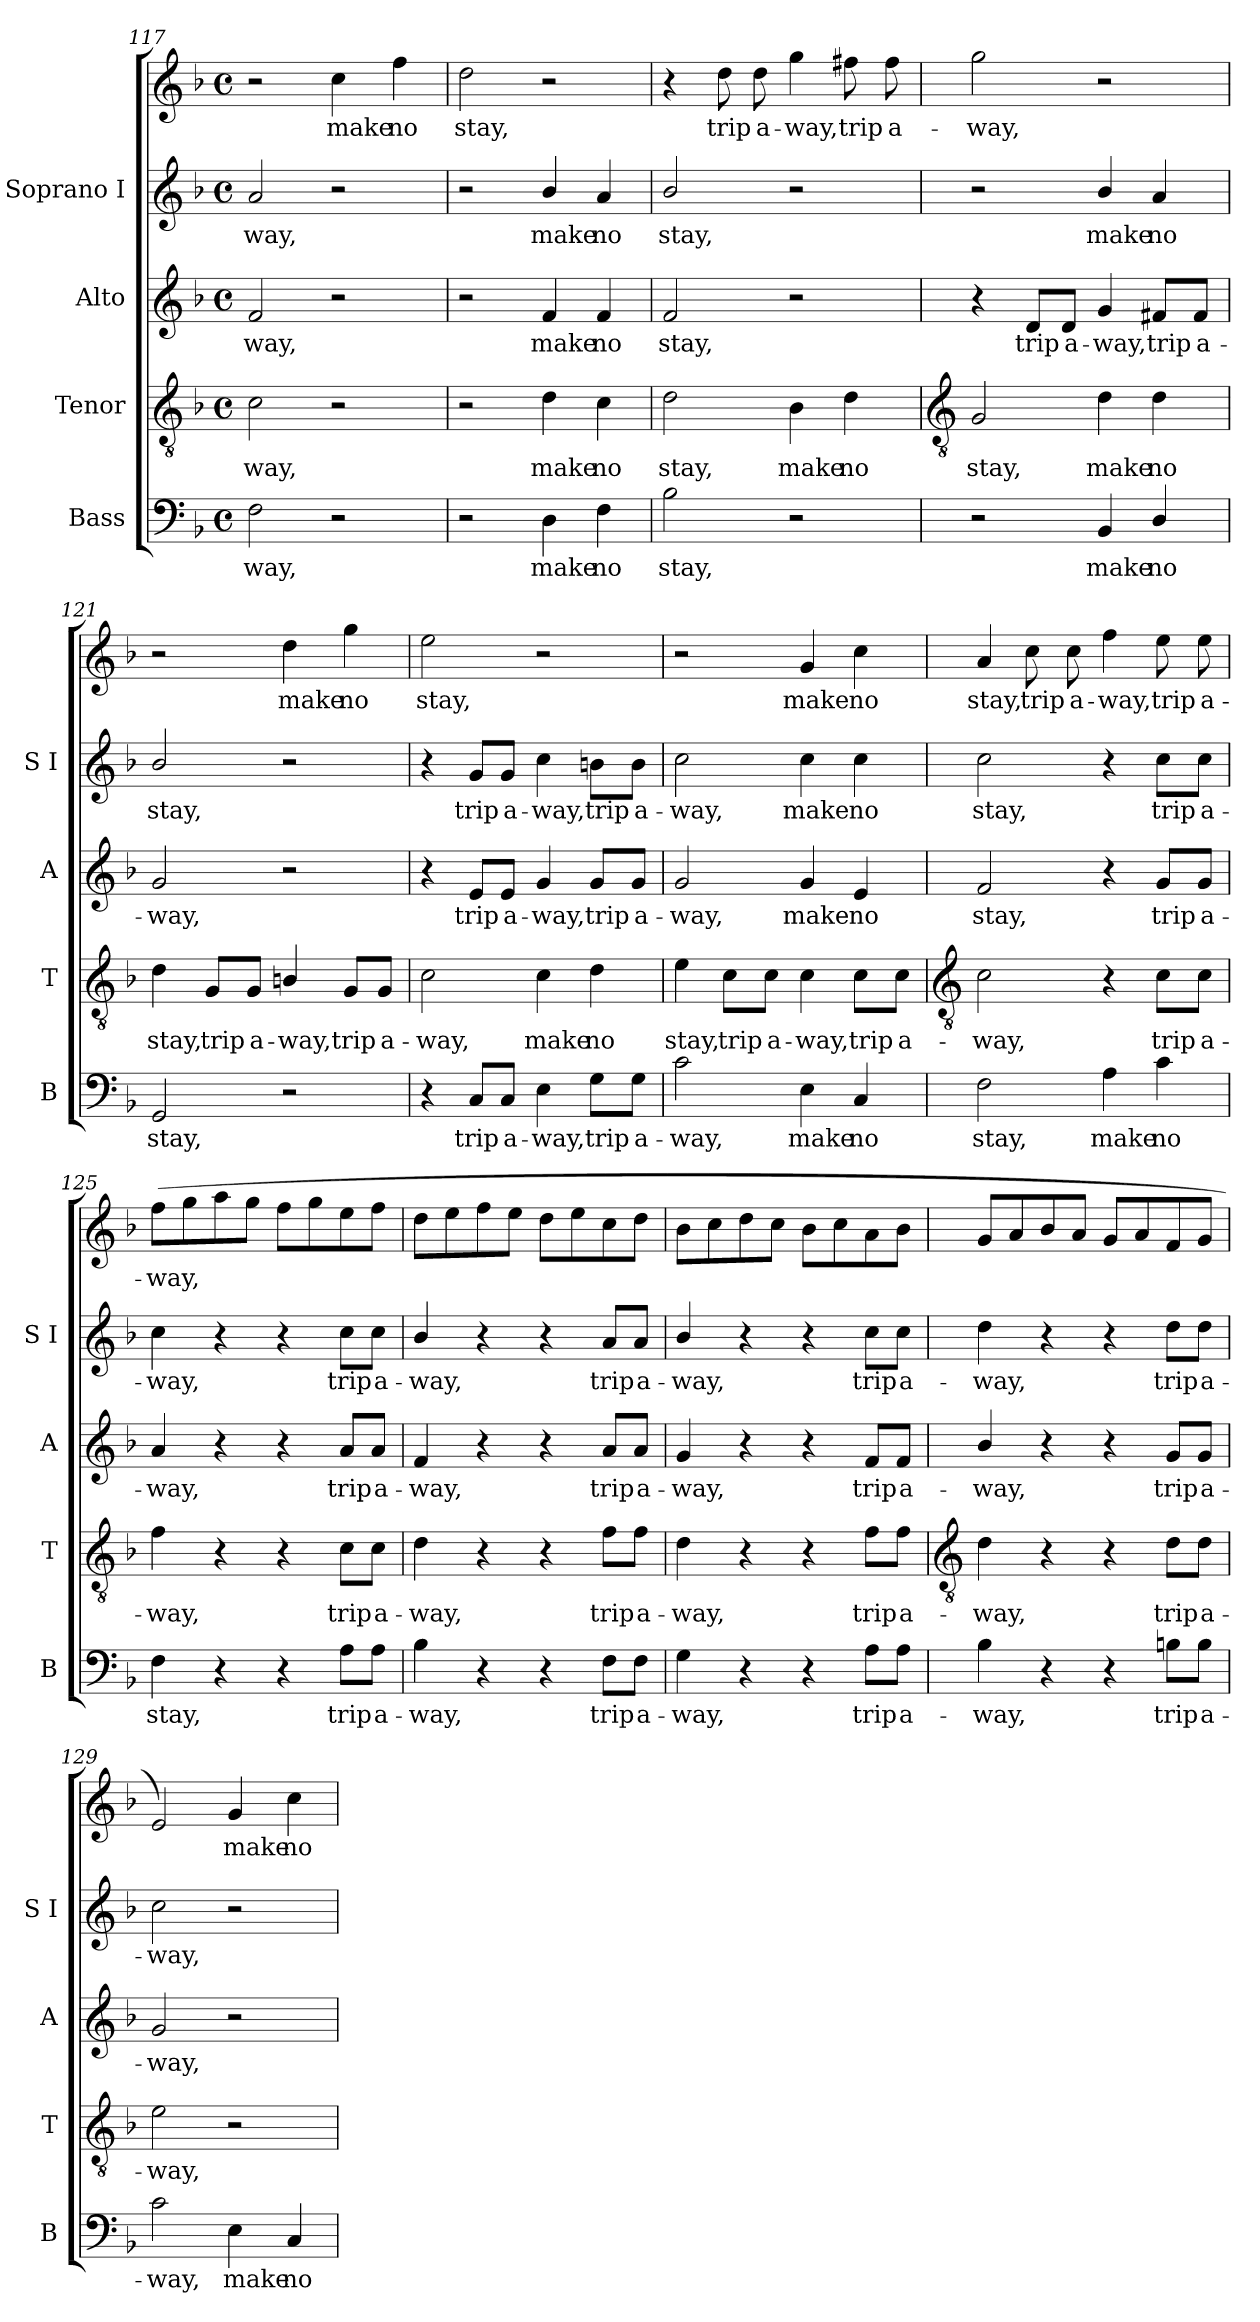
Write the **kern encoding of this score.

**kern	**text	**kern	**text	**kern	**text	**kern	**text	**kern	**text
*part4	*part4	*part3	*part3	*part2	*part2	*part1	*part1	*part1	*part1
*staff5	*staff5	*staff4	*staff4	*staff3	*staff3	*staff2	*staff2	*staff1	*staff1
*I"Bass	*	*I"Tenor	*	*I"Alto	*	*I"Soprano I	*	*	*
*I'B	*	*I'T	*	*I'A	*	*I'S I	*	*	*
*clefF4	*	*clefGv2	*	*clefG2	*	*clefG2	*	*clefG2	*
*k[b-]	*	*k[b-]	*	*k[b-]	*	*k[b-]	*	*k[b-]	*
*F:	*	*F:	*	*F:	*	*F:	*	*F:	*
*M4/4	*	*M4/4	*	*M4/4	*	*M4/4	*	*M4/4	*
*met(c)	*	*met(c)	*	*met(c)	*	*met(c)	*	*met(c)	*
=117	=117	=117	=117	=117	=117	=117	=117	=117	=117
!	!LO:LY:b	!	!LO:LY:b	!	!LO:LY:b	!	!LO:LY:b	!	!
2F	-way,	2c	-way,	2f	-way,	2a	way,	2r	.
!	!	!	!	!	!	!	!	!	!LO:LY:b
2r	.	2r	.	2r	.	2r	.	4cc	-make
!	!	!	!	!	!	!	!	!	!LO:LY:b
.	.	.	.	.	.	.	.	4ff	no
=118	=118	=118	=118	=118	=118	=118	=118	=118	=118
!	!	!	!	!	!	!	!	!	!LO:LY:b
2r	.	2r	.	2r	.	2r	.	2dd	stay,
!	!LO:LY:b	!	!LO:LY:b	!	!LO:LY:b	!	!LO:LY:b	!	!
4D	make	4d	make	4f	make	4b-/	make	2r	.
!	!LO:LY:b	!	!LO:LY:b	!	!LO:LY:b	!	!LO:LY:b	!	!
4F	no	4c	no	4f	no	4a	no	.	.
=119	=119	=119	=119	=119	=119	=119	=119	=119	=119
!	!LO:LY:b	!	!LO:LY:b	!	!LO:LY:b	!	!LO:LY:b	!	!
2B-	stay,	2d	stay,	2f	stay,	2b-/	-stay,	4r	.
!	!	!	!	!	!	!	!	!	!LO:LY:b
.	.	.	.	.	.	.	.	8dd	trip
!	!	!	!	!	!	!	!	!	!LO:LY:b
.	.	.	.	.	.	.	.	8dd	a-
!	!	!	!LO:LY:b	!	!	!	!	!	!LO:LY:b
2r	.	4B-	make	2r	.	2r	.	4gg	-way,
!	!	!	!LO:LY:b	!	!	!	!	!	!LO:LY:b
.	.	4d	no	.	.	.	.	8ff#X	trip
!	!	!	!	!	!	!	!	!	!LO:LY:b
.	.	.	.	.	.	.	.	8ff#	a-
!!LO:LB:g=z
=120	=120	=120	=120	=120	=120	=120	=120	=120	=120
*	*	*clefGv2	*	*	*	*	*	*	*
!	!	!	!LO:LY:b	!	!	!	!	!	!LO:LY:b
2r	.	2G	stay,	4r	.	2r	.	2gg	way,
!	!	!	!	!	!LO:LY:b	!	!	!	!
.	.	.	.	8d/L	trip	.	.	.	.
!	!	!	!	!	!LO:LY:b	!	!	!	!
.	.	.	.	8d/J	a-	.	.	.	.
!	!LO:LY:b	!	!LO:LY:b	!	!LO:LY:b	!	!LO:LY:b	!	!
4BB-	make	4d	make	4g	-way,	4b-/	make	2r	.
!	!LO:LY:b	!	!LO:LY:b	!	!LO:LY:b	!	!LO:LY:b	!	!
4D/	no	4d	no	8f#X/L	trip	4a	no	.	.
!	!	!	!	!	!LO:LY:b	!	!	!	!
.	.	.	.	8f#/J	a-	.	.	.	.
=121	=121	=121	=121	=121	=121	=121	=121	=121	=121
!	!LO:LY:b	!	!LO:LY:b	!	!LO:LY:b	!	!LO:LY:b	!	!
2GG	stay,	4d	stay,	2g	-way,	2b-/	stay,	2r	.
!	!	!	!LO:LY:b	!	!	!	!	!	!
.	.	8G/L	trip	.	.	.	.	.	.
!	!	!	!LO:LY:b	!	!	!	!	!	!
.	.	8G/J	a-	.	.	.	.	.	.
!	!	!	!LO:LY:b	!	!	!	!	!	!LO:LY:b
2r	.	4Bn/	-way,	2r	.	2r	.	4dd	make
!	!	!	!LO:LY:b	!	!	!	!	!	!LO:LY:b
.	.	8G/L	trip	.	.	.	.	4gg	no
!	!	!	!LO:LY:b	!	!	!	!	!	!
.	.	8G/J	a-	.	.	.	.	.	.
=122	=122	=122	=122	=122	=122	=122	=122	=122	=122
!	!	!	!LO:LY:b	!	!	!	!	!	!LO:LY:b
4r	.	2c	-way,	4r	.	4r	.	2ee	stay,
!	!LO:LY:b	!	!	!	!LO:LY:b	!	!LO:LY:b	!	!
8C/L	trip	.	.	8e/L	trip	8g/L	trip	.	.
!	!LO:LY:b	!	!	!	!LO:LY:b	!	!LO:LY:b	!	!
8C/J	a-	.	.	8e/J	a-	8g/J	a-	.	.
!	!LO:LY:b	!	!LO:LY:b	!	!LO:LY:b	!	!LO:LY:b	!	!
4E	-way,	4c	make	4g	-way,	4cc	-way,	2r	.
!	!LO:LY:b	!	!LO:LY:b	!	!LO:LY:b	!	!LO:LY:b	!	!
8G\L	trip	4d	no	8g/L	trip	8bn\L	trip	.	.
!	!LO:LY:b	!	!	!	!LO:LY:b	!	!LO:LY:b	!	!
8G\J	a-	.	.	8g/J	a-	8b\J	a-	.	.
=123	=123	=123	=123	=123	=123	=123	=123	=123	=123
!	!LO:LY:b	!	!LO:LY:b	!	!LO:LY:b	!	!LO:LY:b	!	!
2c	-way,	4e	stay,	2g	-way,	2cc	way,	2r	.
!	!	!	!LO:LY:b	!	!	!	!	!	!
.	.	8c\L	trip	.	.	.	.	.	.
!	!	!	!LO:LY:b	!	!	!	!	!	!
.	.	8c\J	a-	.	.	.	.	.	.
!	!LO:LY:b	!	!LO:LY:b	!	!LO:LY:b	!	!LO:LY:b	!	!LO:LY:b
4E	make	4c	-way,	4g	make	4cc	make	4g	-make
!	!LO:LY:b	!	!LO:LY:b	!	!LO:LY:b	!	!LO:LY:b	!	!LO:LY:b
4C	no	8c\L	trip	4e	no	4cc	no	4cc	no
!	!	!	!LO:LY:b	!	!	!	!	!	!
.	.	8c\J	a-	.	.	.	.	.	.
!!LO:LB:g=z
=124	=124	=124	=124	=124	=124	=124	=124	=124	=124
*	*	*clefGv2	*	*	*	*	*	*	*
!	!LO:LY:b	!	!LO:LY:b	!	!LO:LY:b	!	!LO:LY:b	!	!LO:LY:b
2F	stay,	2c	-way,	2f	stay,	2cc	-stay,	4a	stay,
!	!	!	!	!	!	!	!	!	!LO:LY:b
.	.	.	.	.	.	.	.	8cc	trip
!	!	!	!	!	!	!	!	!	!LO:LY:b
.	.	.	.	.	.	.	.	8cc	a-
!	!LO:LY:b	!	!	!	!	!	!	!	!LO:LY:b
4A	make	4r	.	4r	.	4r	.	4ff	-way,
!	!LO:LY:b	!	!LO:LY:b	!	!LO:LY:b	!	!LO:LY:b	!	!LO:LY:b
4c	no	8c\L	trip	8g/L	trip	8cc\L	trip	8ee	trip
!	!	!	!LO:LY:b	!	!LO:LY:b	!	!LO:LY:b	!	!LO:LY:b
.	.	8c\J	a-	8g/J	a-	8cc\J	a-	8ee	a-
=125	=125	=125	=125	=125	=125	=125	=125	=125	=125
!	!LO:LY:b	!	!LO:LY:b	!	!LO:LY:b	!	!LO:LY:b	!	!LO:LY:b
4F	stay,	4f	-way,	4a	-way,	4cc	way,	(<8ffL	-way,
.	.	.	.	.	.	.	.	8gg	.
4r	.	4r	.	4r	.	4r	.	8aa	.
.	.	.	.	.	.	.	.	8ggJ	.
4r	.	4r	.	4r	.	4r	.	8ffL	.
.	.	.	.	.	.	.	.	8gg	.
!	!LO:LY:b	!	!LO:LY:b	!	!LO:LY:b	!	!LO:LY:b	!	!
8A\L	trip	8c\L	trip	8a/L	trip	8cc\L	trip	8ee	.
!	!LO:LY:b	!	!LO:LY:b	!	!LO:LY:b	!	!LO:LY:b	!	!
8A\J	a-	8c\J	a-	8a/J	a-	8cc\J	a-	8ffJ	.
=126	=126	=126	=126	=126	=126	=126	=126	=126	=126
!	!LO:LY:b	!	!LO:LY:b	!	!LO:LY:b	!	!LO:LY:b	!	!
4B-	-way,	4d	-way,	4f	-way,	4b-/	-way,	8ddL	.
.	.	.	.	.	.	.	.	8ee	.
4r	.	4r	.	4r	.	4r	.	8ff	.
.	.	.	.	.	.	.	.	8eeJ	.
4r	.	4r	.	4r	.	4r	.	8ddL	.
.	.	.	.	.	.	.	.	8ee	.
!	!LO:LY:b	!	!LO:LY:b	!	!LO:LY:b	!	!LO:LY:b	!	!
8F\L	trip	8f\L	trip	8a/L	trip	8a/L	trip	8cc	.
!	!LO:LY:b	!	!LO:LY:b	!	!LO:LY:b	!	!LO:LY:b	!	!
8F\J	a-	8f\J	a-	8a/J	a-	8a/J	a-	8ddJ	.
=127	=127	=127	=127	=127	=127	=127	=127	=127	=127
!	!LO:LY:b	!	!LO:LY:b	!	!LO:LY:b	!	!LO:LY:b	!	!
4G	-way,	4d	-way,	4g	-way,	4b-/	-way,	8b-L	.
.	.	.	.	.	.	.	.	8cc	.
4r	.	4r	.	4r	.	4r	.	8dd	.
.	.	.	.	.	.	.	.	8ccJ	.
4r	.	4r	.	4r	.	4r	.	8b-L	.
.	.	.	.	.	.	.	.	8cc	.
!	!LO:LY:b	!	!LO:LY:b	!	!LO:LY:b	!	!LO:LY:b	!	!
8A\L	trip	8f\L	trip	8f/L	trip	8cc\L	trip	8a	.
!	!LO:LY:b	!	!LO:LY:b	!	!LO:LY:b	!	!LO:LY:b	!	!
8A\J	a-	8f\J	a-	8f/J	a-	8cc\J	a-	8b-J	.
!!LO:LB:g=z
=128	=128	=128	=128	=128	=128	=128	=128	=128	=128
*	*	*clefGv2	*	*	*	*	*	*	*
!	!LO:LY:b	!	!LO:LY:b	!	!LO:LY:b	!	!LO:LY:b	!	!
4B-	-way,	4d	-way,	4b-/	-way,	4dd	-way,	8gL	.
.	.	.	.	.	.	.	.	8a	.
4r	.	4r	.	4r	.	4r	.	8b-	.
.	.	.	.	.	.	.	.	8aJ	.
4r	.	4r	.	4r	.	4r	.	8gL	.
.	.	.	.	.	.	.	.	8a	.
!	!LO:LY:b	!	!LO:LY:b	!	!LO:LY:b	!	!LO:LY:b	!	!
8Bn\L	trip	8d\L	trip	8g/L	trip	8dd\L	trip	8f	.
!	!LO:LY:b	!	!LO:LY:b	!	!LO:LY:b	!	!LO:LY:b	!	!
8B\J	a-	8d\J	a-	8g/J	a-	8dd\J	a-	8gJ	.
=129	=129	=129	=129	=129	=129	=129	=129	=129	=129
!	!LO:LY:b	!	!LO:LY:b	!	!LO:LY:b	!	!LO:LY:b	!	!
2c	-way,	2e	-way,	2g	-way,	2cc	way,	2e)	.
!	!LO:LY:b	!	!	!	!	!	!	!	!LO:LY:b
4E	make	2r	.	2r	.	2r	.	4g	-make
!	!LO:LY:b	!	!	!	!	!	!	!	!LO:LY:b
4C	no	.	.	.	.	.	.	4cc	no
=	=	=	=	=	=	=	=	=	=
*-	*-	*-	*-	*-	*-	*-	*-	*-	*-
